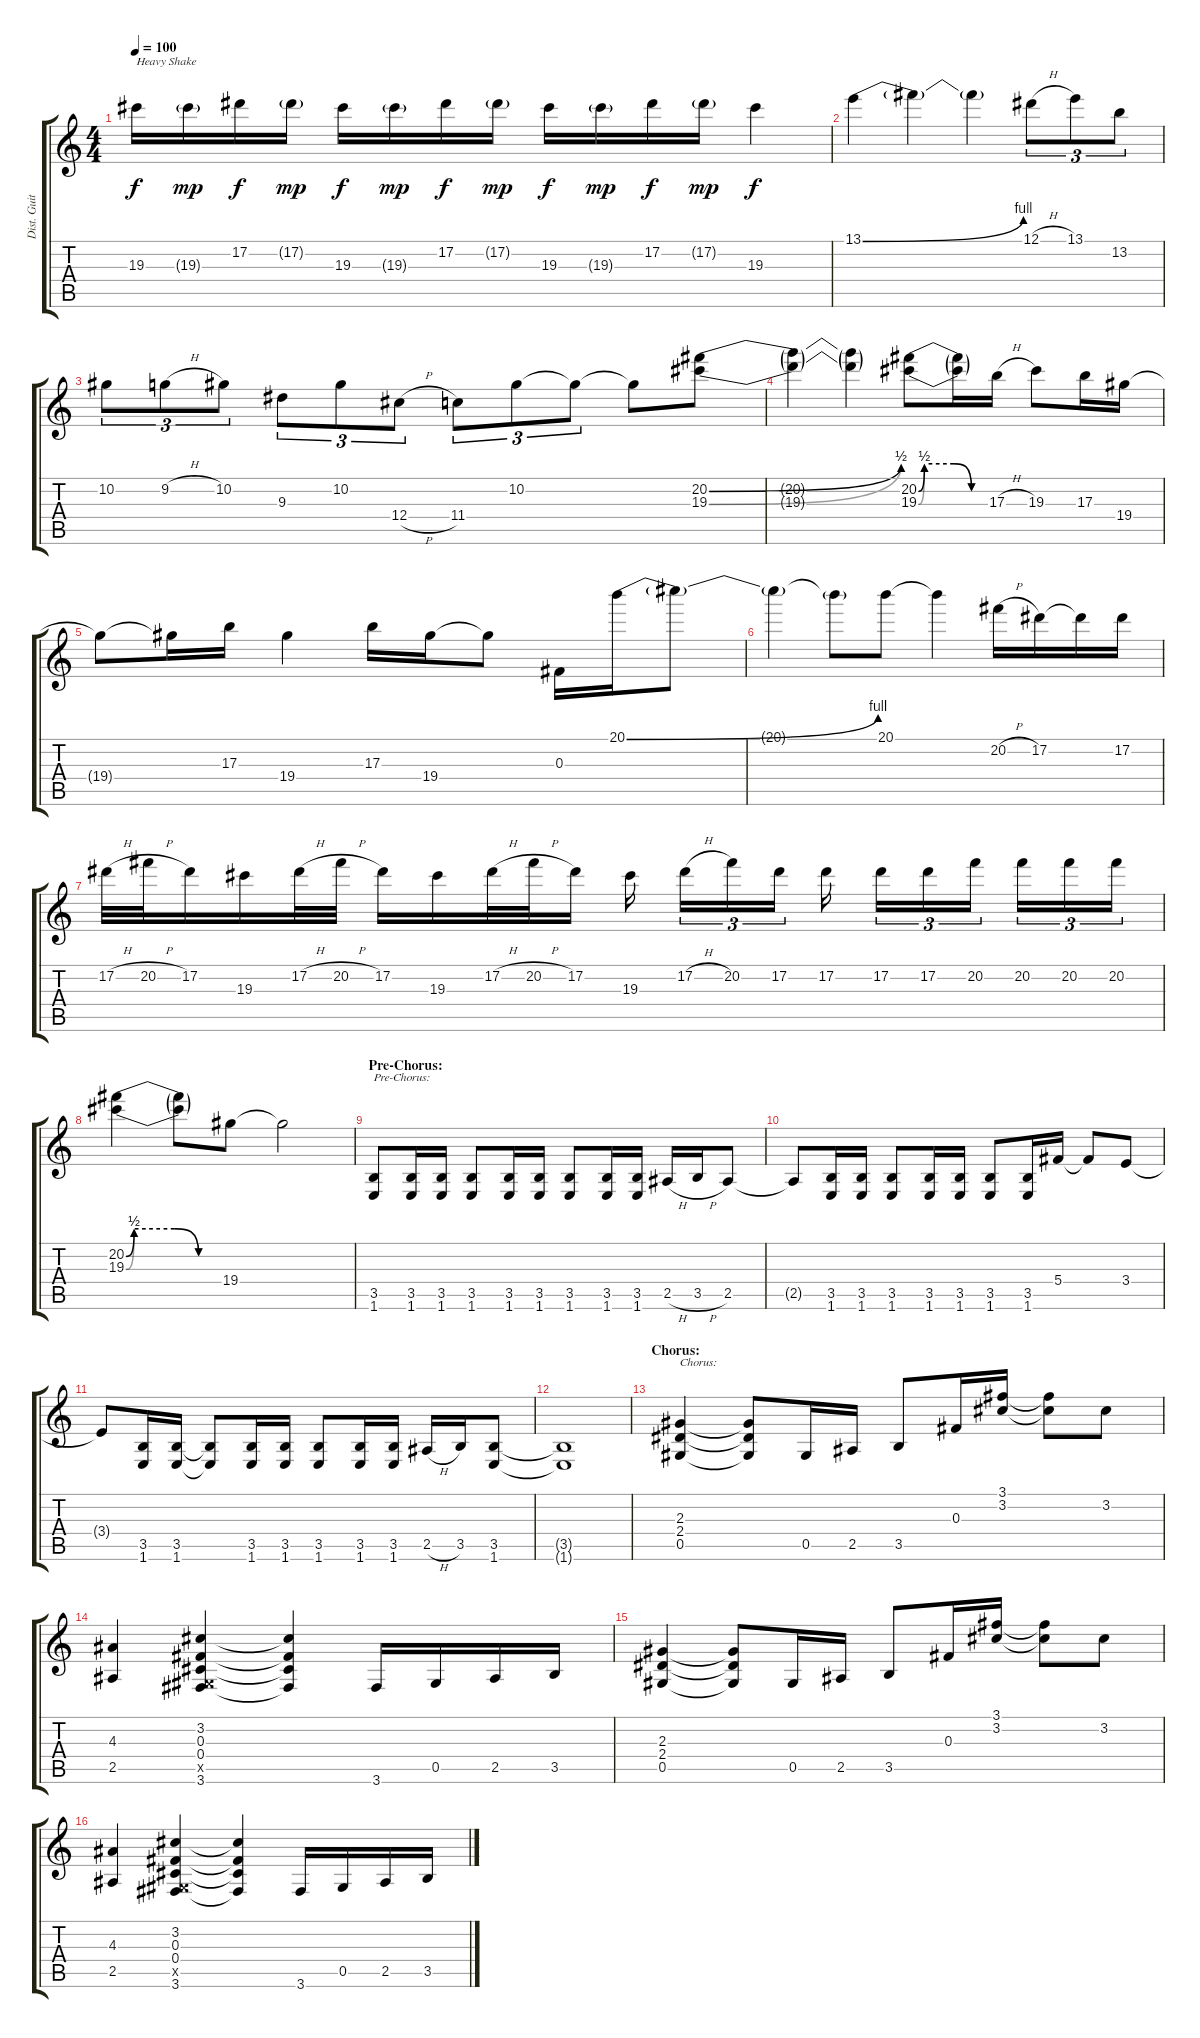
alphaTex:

\track ("Dist. Guitar 1" "Dist. Guit") {instrument distortionguitar}
\staff {score tabs}
\tuning (Eb4 Bb3 Gb3 Db3 Ab2 Eb2) {hide}
\ts (4 4)
\tempo 100
\clef g2
\ks c
19.3.16{txt "Heavy Shake" dy f} 19.3{g}.16{dy mp} 17.2.16{dy f} 17.2{g}.16{dy mp} 19.3.16{dy f} 19.3{g}.16{dy mp} 17.2.16{dy f} 17.2{g}.16{dy mp} 19.3.16{dy f} 19.3{g}.16{dy mp} 17.2.16{dy f} 17.2{g}.16{dy mp} 19.3.4{dy f} |
13.1{be (bend 0 0 60 4)}.4 13.1{t}.4 13.1{t}.4 12.1{h}.8{tu (3 2)} 13.1.8{tu (3 2)} 13.2.8{tu (3 2)} |
10.2.8{tu (3 2)} 9.2{h}.8{tu (3 2)} 10.2.8{tu (3 2)} 9.3.8{tu (3 2)} 10.2.8{tu (3 2)} 12.4{h}.8{tu (3 2)} 11.4.8{tu (3 2)} 10.2.8{tu (3 2)} 10.2{t}.8{tu (3 2)} 10.2{t}.8 (20.2{be (bend 0 0 60 2)} 19.3{be (bend 0 0 60 2)}).8 |
(20.2{t} 19.3{t}).4 (20.2{t} 19.3{t}).4 (20.2{be (custom 0 0 5 2 30 2 45 0 60 0)} 19.3{be (custom 0 0 5 2 30 2 45 0 60 0)}).8 (20.2{t} 19.3{t}).16 17.3{h}.16 19.3.8 17.3.16 19.4.16 |
19.4{t}.8 19.4{t}.16 17.3.16 19.4.4 17.3.16 19.4.16 19.4{t}.8 0.3.16 20.1{be (bend 0 0 60 4)}.16 20.1{t}.8 |
20.1{t}.4 20.1{t}.8 20.1.8 20.1{t}.4 20.2{h}.16 17.2.16 17.2{t}.16 17.2.16 |
17.2{h}.32 20.2{h}.32 17.2.16 19.3.16 17.2{h}.32 20.2{h}.32 17.2.16 19.3.16 17.2{h}.32 20.2{h}.32 17.2.16 19.3.16 17.2{h}.16{tu (3 2)} 20.2.16{tu (3 2)} 17.2.16{tu (3 2)} 17.2.16 17.2.16{tu (3 2)} 17.2.16{tu (3 2)} 20.2.16{tu (3 2)} 20.2.16{tu (3 2)} 20.2.16{tu (3 2)} 20.2.16{tu (3 2)} |
(20.2{be (custom 0 0 5 2 30 2 45 0 60 0)} 19.3{be (custom 0 0 5 2 30 2 45 0 60 0)}).4 (20.2{t} 19.3{t}).8 19.4.8 19.4{t}.2 |
\section ("" "Pre-Chorus:")
(3.5 1.6).8{txt "Pre-Chorus:" volume 10} (3.5 1.6).16 (3.5 1.6).16 (3.5 1.6).8 (3.5 1.6).16 (3.5 1.6).16 (3.5 1.6).8 (3.5 1.6).16 (3.5 1.6).16 2.5{h}.16 3.5{h}.16 2.5.8 |
2.5{t}.8 (3.5 1.6).16 (3.5 1.6).16 (3.5 1.6).8 (3.5 1.6).16 (3.5 1.6).16 (3.5 1.6).8 (3.5 1.6).16 5.4.16 5.4{t}.8 3.4.8 |
3.4{t}.8 (3.5 1.6).16 (3.5 1.6).16 (3.5{t} 1.6{t}).8 (3.5 1.6).16 (3.5 1.6).16 (3.5 1.6).8 (3.5 1.6).16 (3.5 1.6).16 2.5{h}.16 3.5.16 (3.5 1.6).8 |
(3.5{t} 1.6{t}).1 |
\section ("" "Chorus:")
(2.3 2.4 0.5).4{txt "Chorus:"} (2.3{t} 2.4{t} 0.5{t}).8 0.5.16 2.5.16 3.5.8 0.3.16 (3.1 3.2).16 (3.1{t} 3.2{t}).8 3.2.8 |
(4.3 2.5).4 (3.2 0.3 0.4 0.5{x} 3.6).4 (3.2{t} 0.3{t} 0.4{t} 3.6{t}).4 3.6.16 0.5.16 2.5.16 3.5.16 |
(2.3 2.4 0.5).4 (2.3{t} 2.4{t} 0.5{t}).8 0.5.16 2.5.16 3.5.8 0.3.16 (3.1 3.2).16 (3.1{t} 3.2{t}).8 3.2.8 |
(4.3 2.5).4 (3.2 0.3 0.4 0.5{x} 3.6).4 (3.2{t} 0.3{t} 0.4{t} 3.6{t}).4 3.6.16 0.5.16 2.5.16 3.5.16
